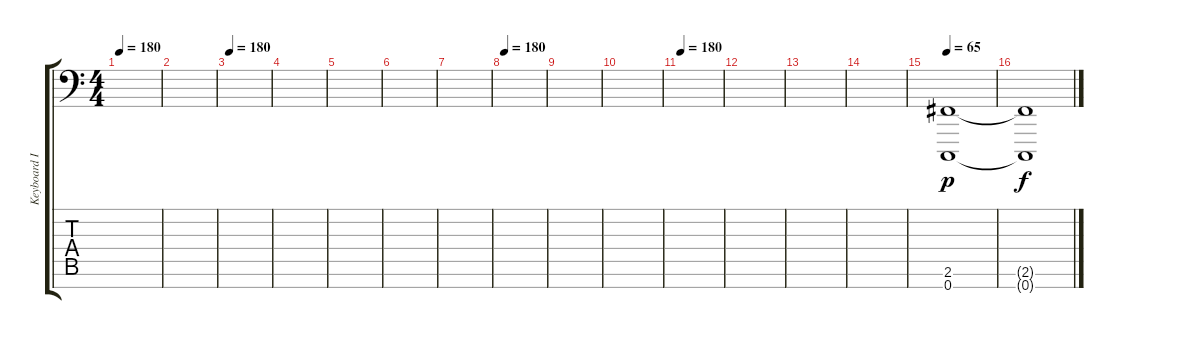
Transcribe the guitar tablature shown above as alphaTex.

\track ("Keyboard I" "Keyboard I") {instrument stringensemble1}
\staff {score tabs}
\tuning (E4 B3 G3 D3 A2 E2 C-1) {hide}
\ts (4 4)
\tempo 180
\clef f4
\ks c
|
|
\tempo 180
|
|
|
|
|
\tempo 180
|
|
|
\tempo 180
|
|
|
|
\tempo 65
(2.6 0.7).1{dy p} |
(2.6{t} 0.7{t}).1{dy f}
